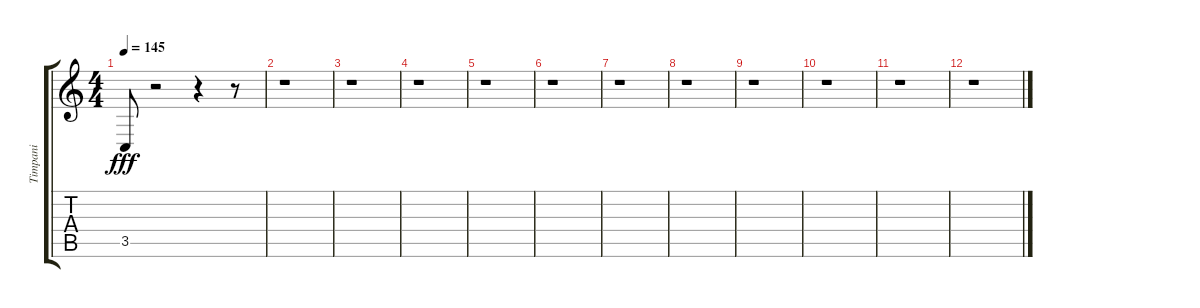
\track ("Timpani" "Timpani") {instrument timpani}
\staff {score tabs}
\tuning (E4 B3 G3 D3 A2 E2) {hide}
\ts (4 4)
\tempo 145
\clef g2
\ks c
3.5.8{dy fff} r.2 r.4 r.8 |
r.1 |
r.1 |
r.1 |
r.1 |
r.1 |
r.1 |
r.1 |
r.1 |
r.1 |
r.1 |
r.1
